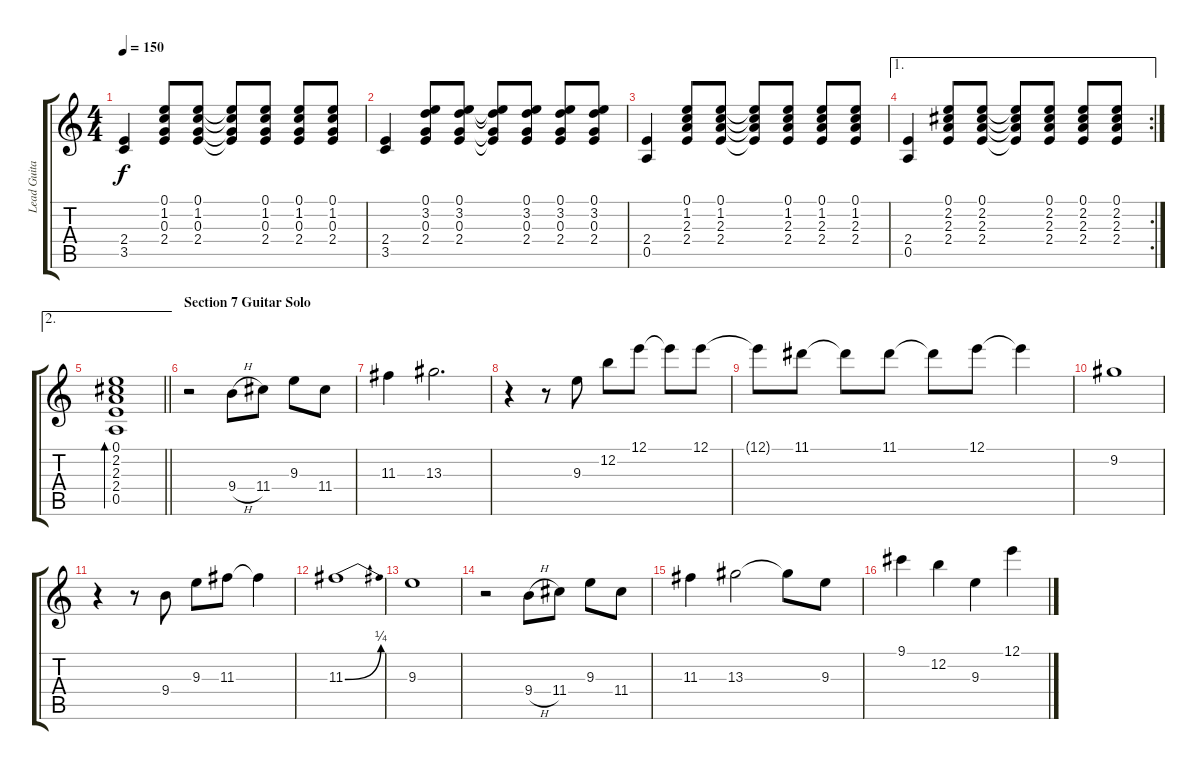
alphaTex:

\track ("Lead Guitar" "Lead Guita") {instrument electricguitarclean}
\staff {score tabs}
\tuning (E4 B3 G3 D3 A2 E2) {hide}
\ts (4 4)
\tempo 150
\clef g2
\ks c
(2.4 3.5).4{dy f} (0.1 1.2 0.3 2.4).8 (0.1 1.2 0.3 2.4).8 (0.1{t} 1.2{t} 0.3{t} 2.4{t}).8 (0.1 1.2 0.3 2.4).8 (0.1 1.2 0.3 2.4).8 (0.1 1.2 0.3 2.4).8 |
(2.4 3.5).4 (0.1 3.2 0.3 2.4).8 (0.1 3.2 0.3 2.4).8 (0.1{t} 3.2{t} 0.3{t} 2.4{t}).8 (0.1 3.2 0.3 2.4).8 (0.1 3.2 0.3 2.4).8 (0.1 3.2 0.3 2.4).8 |
(2.4 0.5).4 (0.1 1.2 2.3 2.4).8 (0.1 1.2 2.3 2.4).8 (0.1{t} 1.2{t} 2.3{t} 2.4{t}).8 (0.1 1.2 2.3 2.4).8 (0.1 1.2 2.3 2.4).8 (0.1 1.2 2.3 2.4).8 |
\ae 1
\rc 2
(2.4 0.5).4 (0.1 2.2 2.3 2.4).8 (0.1 2.2 2.3 2.4).8 (0.1{t} 2.2{t} 2.3{t} 2.4{t}).8 (0.1 2.2 2.3 2.4).8 (0.1 2.2 2.3 2.4).8 (0.1 2.2 2.3 2.4).8 |
\ae 2
\barLineRight lightlight
(0.1 2.2 2.3 2.4 0.5).1{bd 240} |
\section ("" "Section 7 Guitar Solo")
r.2{volume 16 instrument electricguitarjazz} 9.4{h}.8 11.4.8 9.3.8 11.4.8 |
11.3.4 13.3.2{d} |
r.4 r.8 9.3.8 12.2.8 12.1.8 12.1{t}.8 12.1.8 |
12.1{t}.8 11.1.8 11.1{t}.8 11.1.8 11.1{t}.8 12.1.8 12.1{t}.4 |
9.2.1 |
r.4 r.8 9.4.8 9.3.8 11.3.8 11.3{t}.4 |
11.3{be (bend 0 0 60 1)}.1 |
9.3.1 |
r.2 9.4{h}.8 11.4.8 9.3.8 11.4.8 |
11.3.4 13.3.2 13.3{t}.8 9.3.8 |
9.1.4 12.2.4 9.3.4 12.1.4
